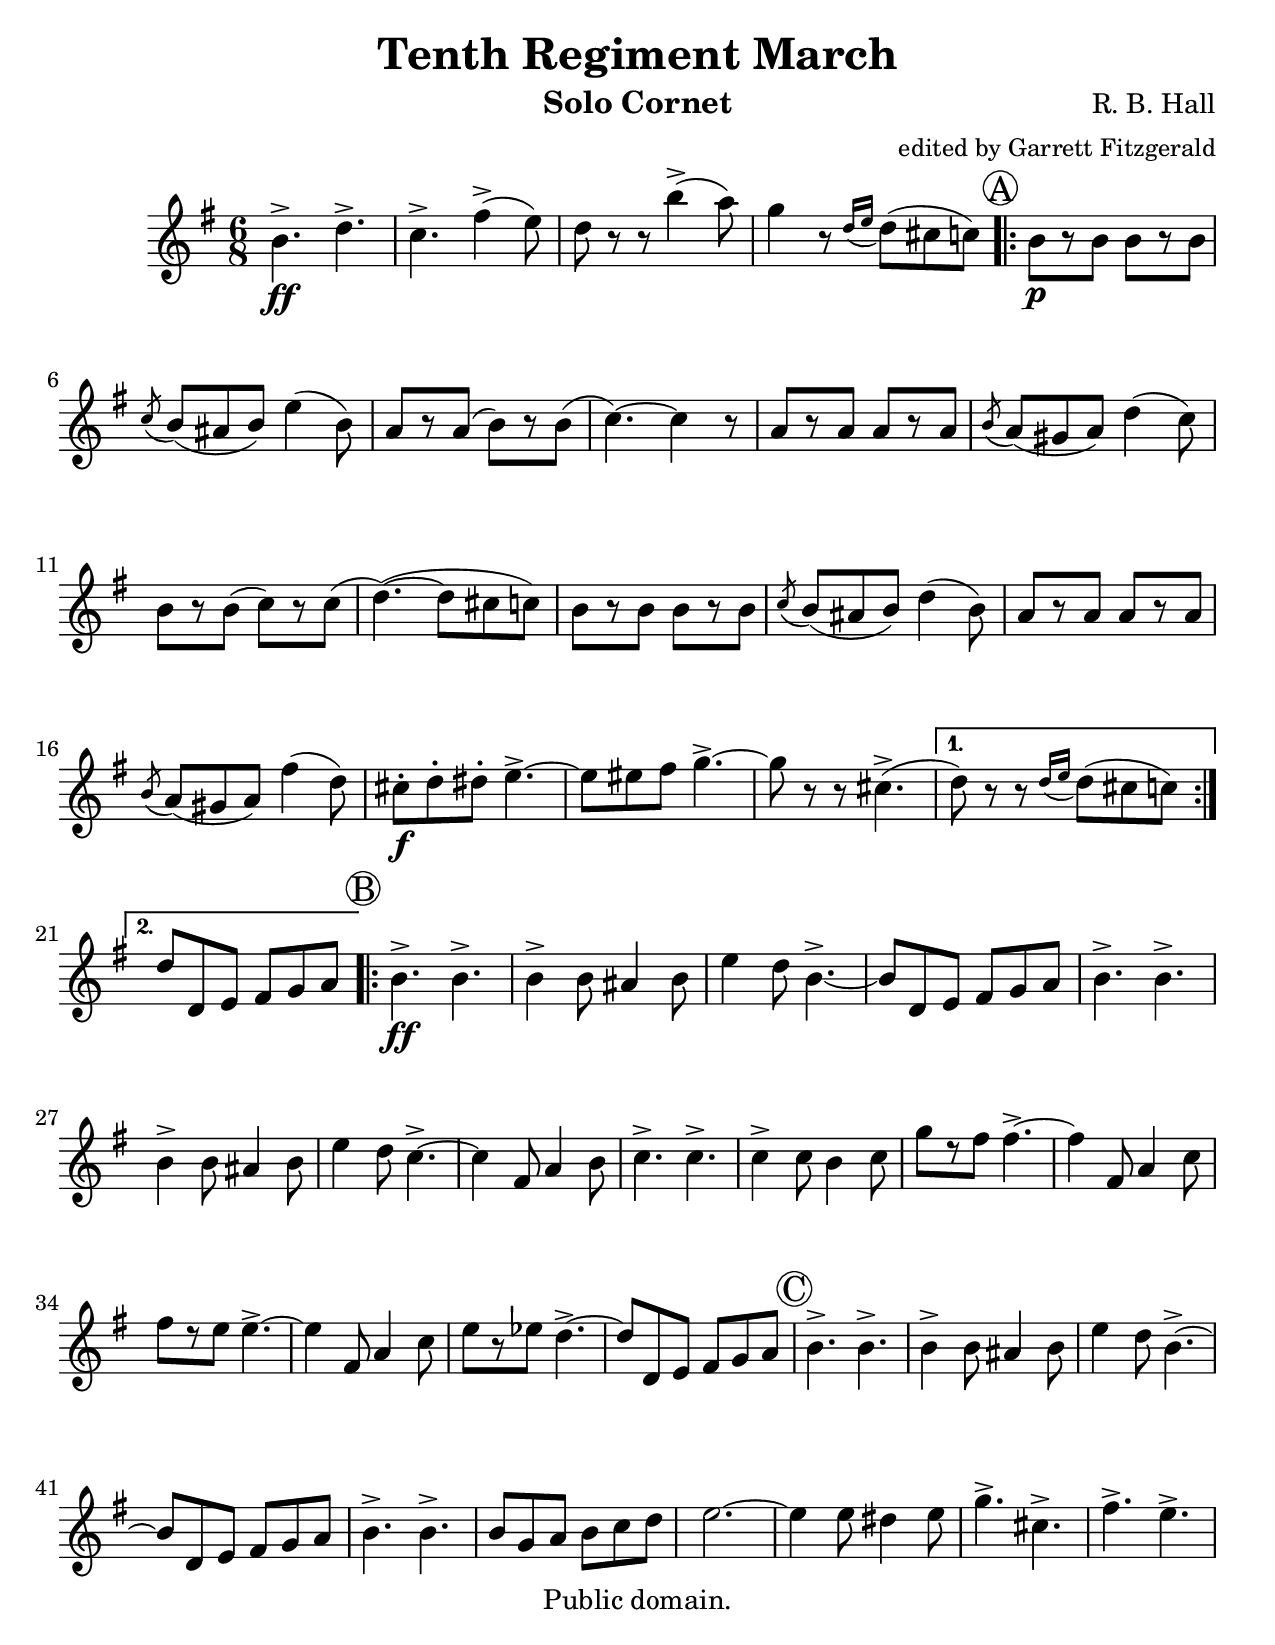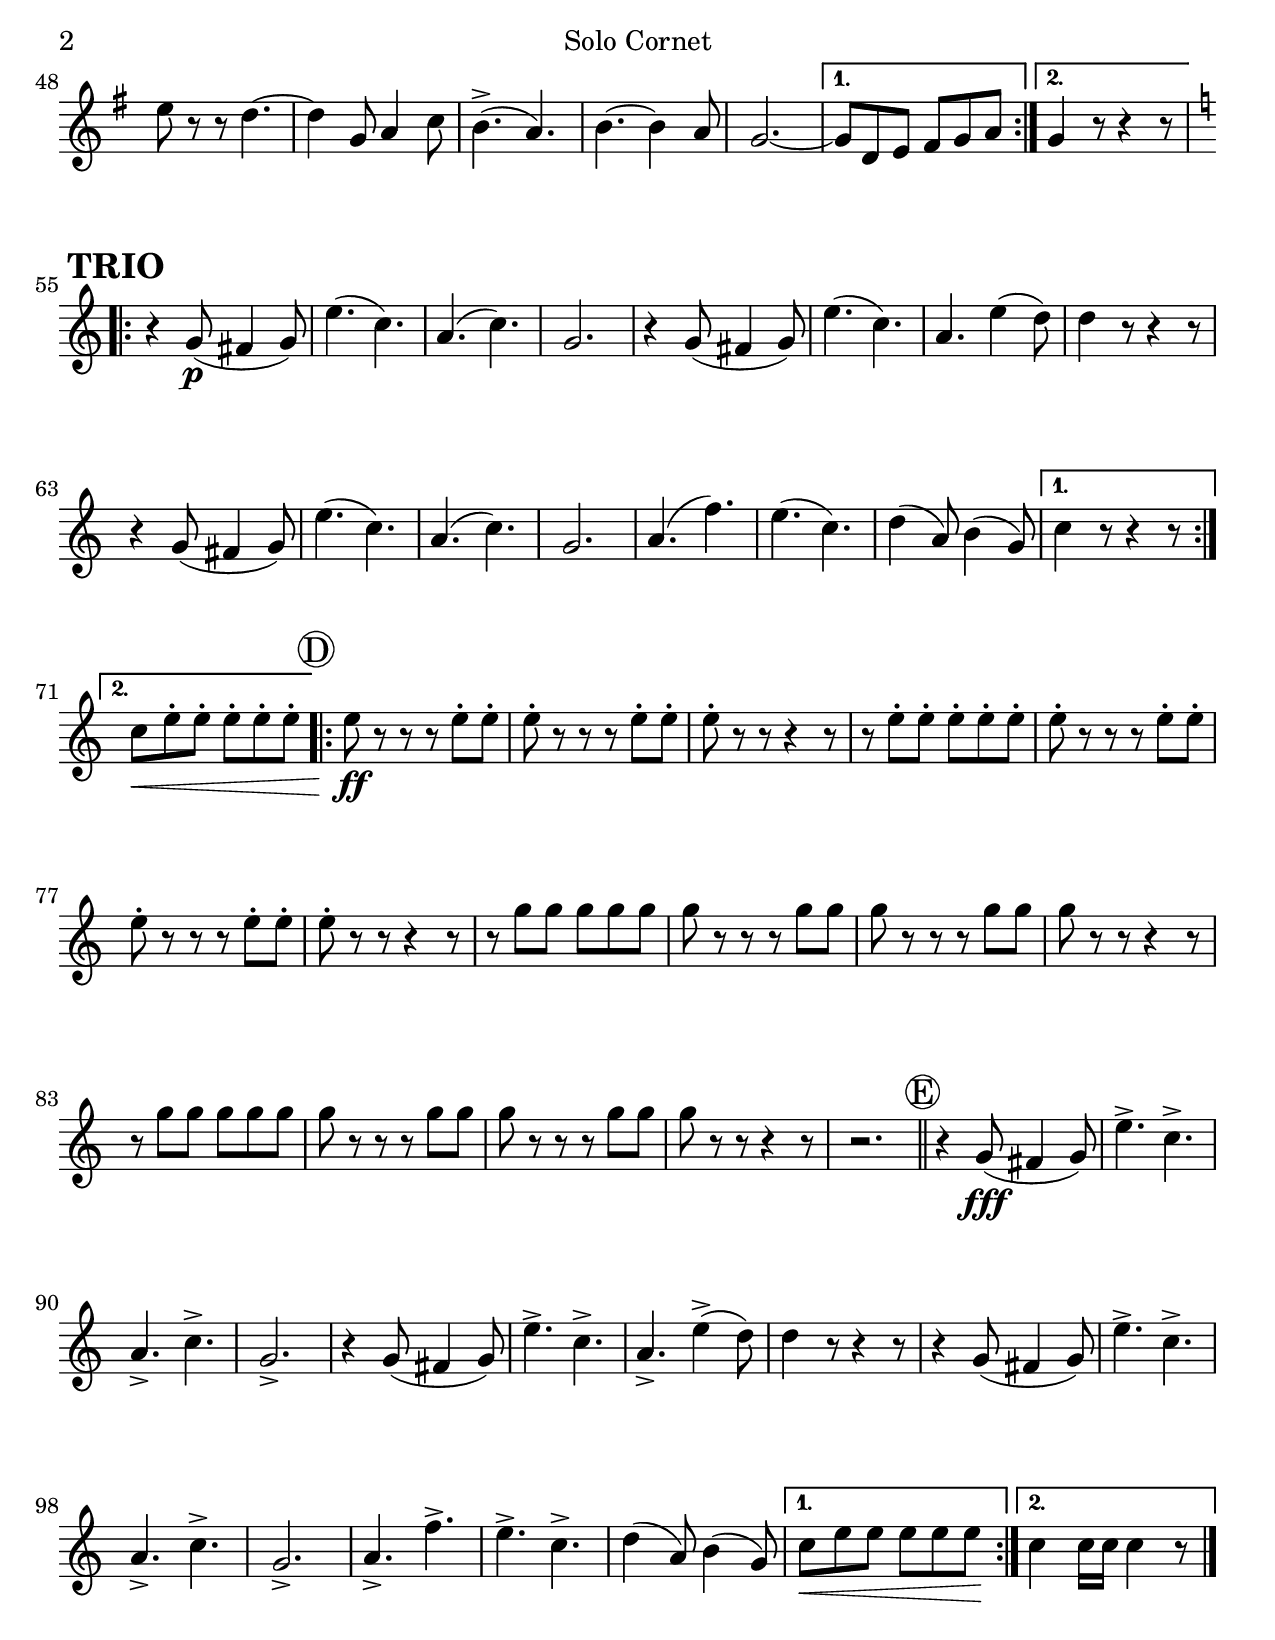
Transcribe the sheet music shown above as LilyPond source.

\version "2.18.2"
\version "2.18.2"

\pointAndClickOff

\header {
  title = "Tenth Regiment March"
  composer = "R. B. Hall"
  arranger = \markup { \small "edited by Garrett Fitzgerald" }
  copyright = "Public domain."
}

rehearsalMarks = \relative c' {
  \time 6/8
  
  s2.*4
  \mark \markup { \circle "A" }
  s2.*17
  \mark \markup { \circle "B" }
  s2.*16
  \mark \markup { \circle "C" }
  s2.*17
  \mark \markup { \bold "TRIO" }
  s2.*17
  \mark \markup { \circle "D" }
  s2.*16 \bar "||"
  \mark \markup { \circle "E" }
  s2.*17 \bar "|."
}

dPiccolo = \relative c'' {
  \key e \major

}

fluteOne = \relative c'' {
  \key f \major

}

fluteTwo = \relative c'' {
  \key f \major

}

oboe = \relative c'' {
  \key f \major

}

clarinetInEb = \relative c'' {
  \key d \major

}

clarinetOneInBb = \relative c'' {
  \key g \major

}

clarinetTwoInBb = \relative c'' {
  \key g \major

}

clarinetThreeInBb = \relative c'' {
  \key g \major

}

clarinetAlto = \relative c'' {
  \key g \major

}

clarinetBass = \relative c'' {
  \key g \major

  g4.->\ff e-> | a4.-> fis->( |
  b8) r r d,4.->( | g8) r r r4 r |
% mark A
  \repeat volta 2 {
    \repeat percent 2 { g4\p r8 d4 r8 | } 
    a'4 r8 e4 r8 | a4 r8 g4 r8 |
    \repeat percent 2 { fis4 r8 d4 r8 | } 
    \repeat percent 2 { g4 r8 d4 r8 | } 
    \repeat percent 2 { g4 r8 d4 r8 | } 
    \repeat percent 2 { a'4 r8 a4 r8 | }
    a4.~\f a4 gis8 | g4.~ g4 fis8 |
    e8 r r a4.(
  }
  \alternative {
    { d8) r r r4 r8 | }
    { d8 r r r4 r8 | }
  }
  \repeat volta 2 {
    \repeat percent 3 { g4\ff d'8 d,4 d'8 | } g,4 r8 d4 r8 |
    \repeat percent 2 { g4\ff d'8 d,4 d'8 | } a4 d8 d,4 d'8 | a4 r8 d,4 r8 |
  }
}

bassoon = \relative c'' {
  \key f \major

}

saxSoprano = \relative c' {
  \key g \major

}

saxAlto = \relative c' {
  \key d \major

}

saxTenor = \relative c' {
  \key g \major

}

saxBaritone = \relative c' {
  \key d \major

}

saxBass = \relative c' {
  \key g \major

}

cornetInEb = \relative c'' {
  \key d \major 
  
}

cornetSolo = \relative c'' {
  \key g \major 
  
  b4.->\ff d-> | c4.-> fis4->( e8) |
  d8 r r b'4->( a8) | g4 r8 \grace { d16( e } d8)( cis c) |
% mark A
  \repeat volta 2 { 
    b8\p[ r b8] b[ r b] | \acciaccatura c8 b( ais b) e4( b8) |
    a8[ r a]( b)[ r b(] | c4.)~ c4 r8 |
    a8[ r a] a[ r a] | \acciaccatura b8 a( gis a) d4( c8) |
    b8[ r b]( c8[) r c8]( | d4.~)( d8 cis c) |
    b8[ r b] b[ r b] | \acciaccatura c8 b( ais b) d4( b8) |
    a8[ r a] a[ r a] | \acciaccatura b8 a( gis a) fis'4( d8) |
    cis8-.\f d-. dis-. e4.->~ | e8 eis fis g4.->~ |
    g8 r r cis,4.->( |
  }
  \alternative {
    { d8) r r \grace { d16( e } d8)( cis c) }
    { d8 d, e fis g a }
  } |
% mark B
  \repeat volta 2 {
    b4.->\ff b-> | b4-> b8 ais4 b8 | e4 d8 b4.->~ | b8 d, e fis g a |
    b4.-> b-> | b4-> b8 ais4 b8 | e4 d8 c4.->~ | c4 fis,8 a4 b8 |
    c4.-> c-> | c4-> c8 b4 c8 | g'8[ r fis] fis4.->~ | fis4 fis,8 a4 c8 |
    fis8[ r e] e4.->~ | e4 fis,8 a4 c8 | e8[ r ees] d4.->~ | d8 d, e fis g a |
% mark C
    b4.-> b-> | b4-> b8 ais4 b8 | e4 d8 b4.->~ | b8 d, e fis g a |
    b4.-> b-> | b8 g a b c d | e2.~ | e4 e8 dis4 e8 |
    g4.-> cis,-> | fis4.-> e-> | e8 r r d4.~ | d4 g,8 a4 c8 |
    b4.->( a) | b4.~ b4 a8 | g2.~ | }
  \alternative {
    { g8 d e fis g a | }
    { g4 r8 r4 r8 | }
  }

  % mark TRIO
  \key c \major
  
  \repeat volta 2 {
    r4 g8\p( fis4 g8) | e'4.( c) | a4.( c) | g2. | 
    r4 g8( fis4 g8) | e'4.( c) | a4. e'4( d8) | d4 r8 r4 r8 |
    r4 g,8( fis4 g8) | e'4.( c) | a4.( c) | g2. |
    a4.( f') | e4.( c) | d4( a8) b4( g8) |
  }
  \alternative {
    { c4 r8 r4 r8 | }
    { c8\< e-. e-. e-. e-. e-. | }
  }
  % mark D
  \repeat volta 2 {
    e8\ff r r r e-. e-. | e8-. r r r e-. e-. | 
    e8-. r r r4 r8 | r8 e-. e-. e-. e-. e-. |
    e8-. r r r e-. e-. | e8-. r r r e-. e-. |
    e8-. r r r4 r8 | r8 g g g g g |
    g8 r r r g g | g8 r r r g g |
    g8 r r r4 r8 | r8 g g g g g | 
    g8 r r r g g | g8 r r r g g | 
    g8 r r r4 r8 | r2. |    
    % mark E
    r4 g,8\fff( fis4 g8) | e'4.-> c-> | a4.-> c-> | g2.-> |
    r4 g8( fis4 g8) | e'4.-> c-> | a4.-> e'4->( d8) | d4 r8 r4 r8 |
    r4 g,8( fis4 g8) | e'4.-> c-> | a4.-> c-> | g2.-> |
    a4.-> f'-> | e4.-> c-> | d4( a8) b4( g8) |
  }
  \alternative {
    { c8\< e e e e e\! | }
    { c4 c16 c c4 r8 | }
  }
}


cornetOne = \relative c'' {
  \key g \major 

}

cornetTwo = \relative c' {
  \key g \major

}

cornetThree = \relative c' {
  \key g \major

}

trumpetOne = \relative c' {
  \key g \major

}

trumpetTwo = \relative c' {
  \key g \major

}

altoEbOne = \relative c'' {
  \key d \major

}

altoEbTwo = \relative c' {
  \key d \major

}

altoEbThree = \relative c' {
  \key d \major

}

altoEbFour = \relative c' {
  \key d \major

}

tromboneOne = \relative c'' {
  \key f \major

}

tromboneTwo = \relative c' {
  \key f \major
  
}

tromboneThree = \relative c, {
  \key f \major

}
		    
baritoneTC = \relative c' {
  \key g \major

}

basses = \relative c, {
  \key f \major

}

drumSnare = \drummode {
  \set countPercentRepeats = ##t

}

drumBass = \drummode {
  \set countPercentRepeats = ##t

}

timpaniBells = \relative c, {
  
}


\paper {
  #(set-paper-size "letter")
  ragged-last-bottom = ##f
  ragged-bottom = ##f

  myStaffSize = #24
  #(define fonts
    (make-pango-font-tree "Cambria"
     "Segoe UI"
     "Consolas"
     (/ myStaffSize 20)))
}
#(set-global-staff-size 24)

\header {
  instrument = "Solo Cornet"
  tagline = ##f
}

\score {
  \new Staff  { 
    \set Score.skipBars = ##t
    \set Staff.midiInstrument = "trumpet"

    \time 6/8
    \clef treble

    << \rehearsalMarks 
       \cornetSolo >>
  }
  
  \layout { }
  \midi {
    \context {
      \Score
      tempoWholesPerMinute = #(ly:make-moment 180 4)
    }
 }
}
